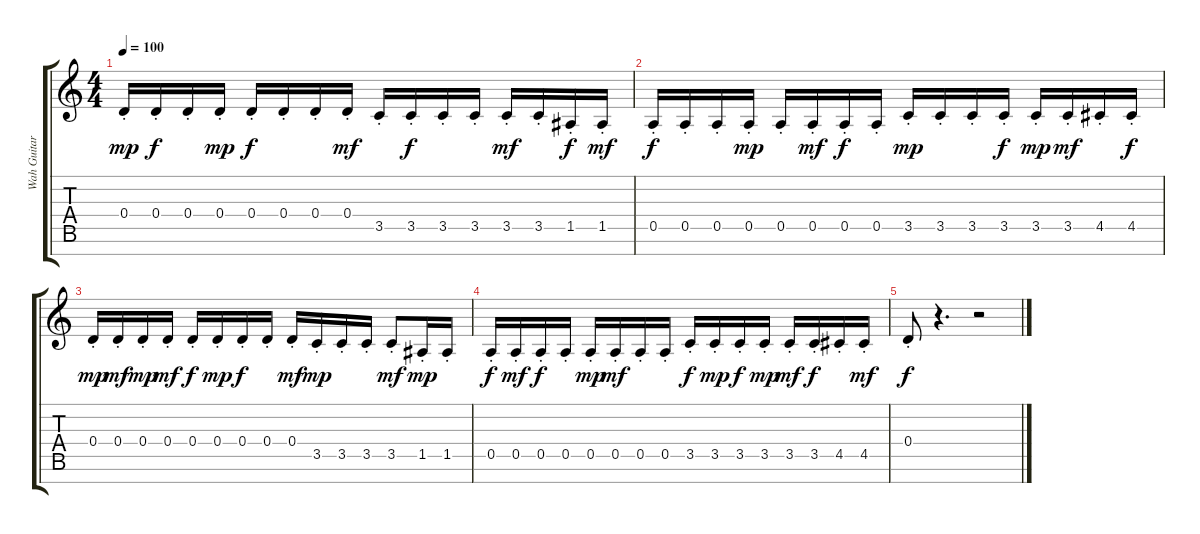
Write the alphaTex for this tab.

\track ("Wah Guitar" "Wah Guitar") {instrument overdrivenguitar}
\staff {score tabs}
\tuning (E4 B3 G3 D3 A2 E2 B1) {hide}
\ts (4 4)
\tempo 100
\clef g2
\ks c
0.4{st}.16{dy mp} 0.4{st}.16{dy f} 0.4{st}.16 0.4{st}.16{dy mp} 0.4{st}.16{dy f} 0.4{st}.16 0.4{st}.16 0.4{st}.16{dy mf} 3.5{st}.16 3.5{st}.16{dy f} 3.5{st}.16 3.5{st}.16 3.5{st}.16{dy mf} 3.5{st}.16 1.5{st}.16{dy f} 1.5{st}.16{dy mf} |
0.5{st}.16{dy f} 0.5{st}.16 0.5{st}.16 0.5{st}.16{dy mp} 0.5{st}.16 0.5{st}.16{dy mf} 0.5{st}.16{dy f} 0.5{st}.16 3.5{st}.16{dy mp} 3.5{st}.16 3.5{st}.16 3.5{st}.16{dy f} 3.5{st}.16{dy mp} 3.5{st}.16{dy mf} 4.5{st}.16 4.5{st}.16{dy f} |
0.4{st}.16{dy mp} 0.4{st}.16{dy mf} 0.4{st}.16{dy mp} 0.4{st}.16{dy mf} 0.4{st}.16{dy f} 0.4{st}.16{dy mp} 0.4{st}.16{dy f} 0.4{st}.16 0.4{st}.16{dy mf} 3.5{st}.16{dy mp} 3.5{st}.16 3.5{st}.16 3.5{st}.8{dy mf} 1.5{st}.16{dy mp} 1.5{st}.16 |
0.5{st}.16{dy f} 0.5{st}.16{dy mf} 0.5{st}.16{dy f} 0.5{st}.16 0.5{st}.16{dy mp} 0.5{st}.16{dy mf} 0.5{st}.16 0.5{st}.16 3.5{st}.16{dy f} 3.5{st}.16{dy mp} 3.5{st}.16{dy f} 3.5{st}.16{dy mp} 3.5{st}.16{dy mf} 3.5{st}.16{dy f} 4.5{st}.16 4.5{st}.16{dy mf} |
0.4{st}.8{dy f} r.4{d} r.2
